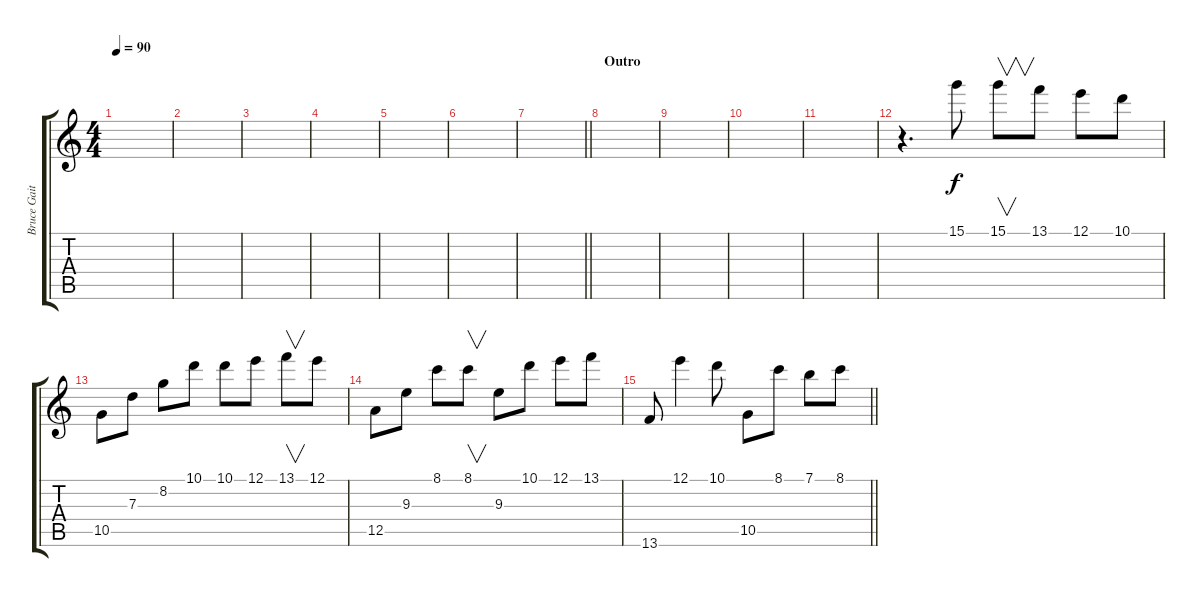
\track ("Bruce Gaitsch (Acoustic Guitar)" "Bruce Gait") {instrument acousticguitarnylon}
\staff {score tabs}
\tuning (E4 B3 G3 D3 A2 E2) {hide}
\ts (4 4)
\tempo 90
\clef g2
\ks c
|
|
|
|
|
|
\barLineRight lightlight
|
\section ("" "Outro")
|
|
|
|
r.4{d} 15.1.8 15.1.8{v} 13.1.8 12.1.8 10.1.8 |
10.5.8 7.3.8 8.2.8 10.1.8 10.1.8 12.1.8 13.1.8{v} 12.1.8 |
12.5.8 9.3.8 8.1.8 8.1.8{v} 9.3.8 10.1.8 12.1.8 13.1.8 |
\barLineRight lightlight
13.6.8 12.1.4 10.1.8 10.5.8 8.1.8 7.1.8 8.1.8
